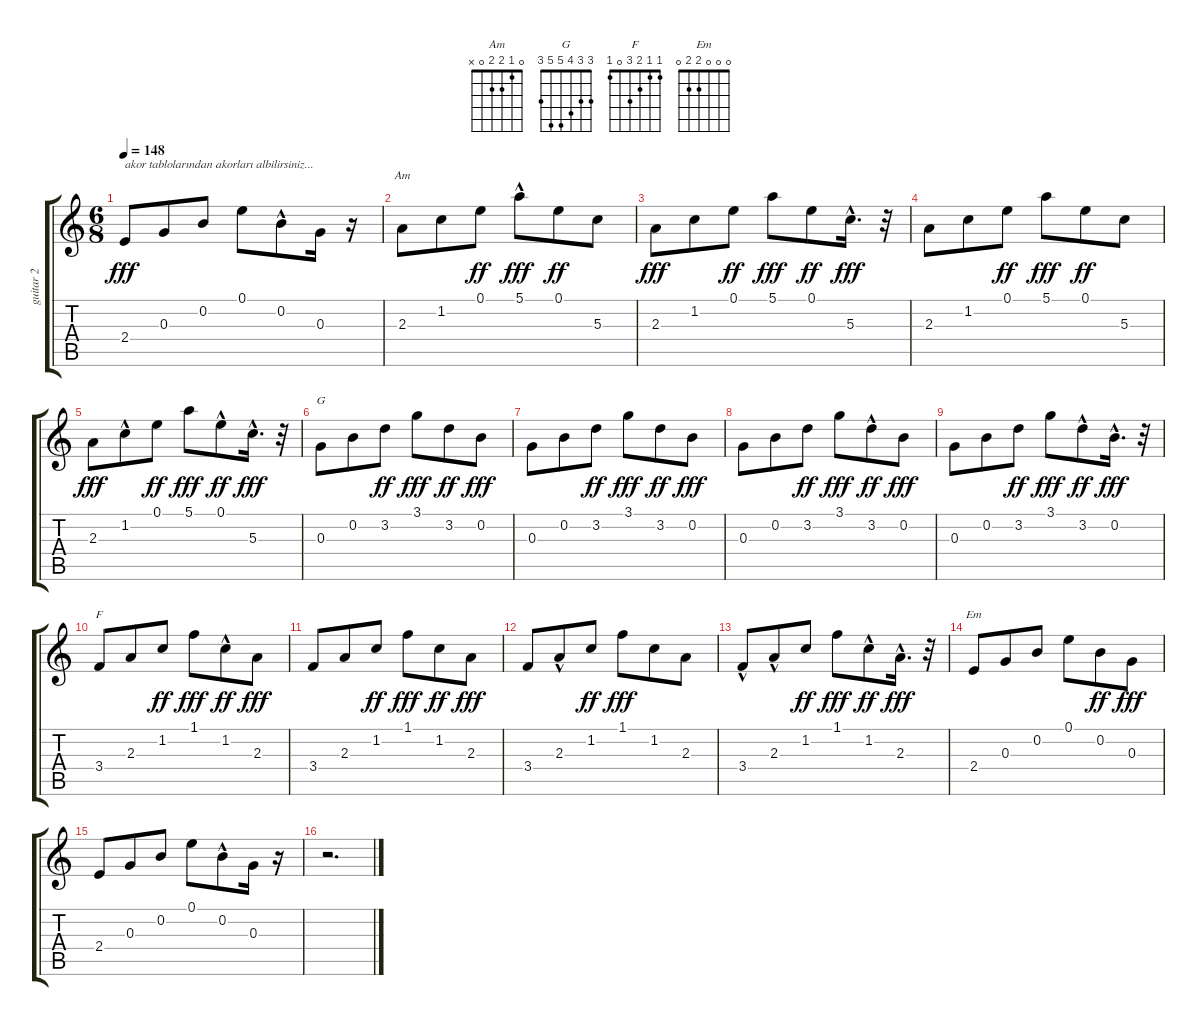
\track ("guitar 2" "guitar 2") {instrument acousticguitarsteel}
\staff {score tabs}
\tuning (E4 B3 G3 D3 A2 E2) {hide}
\chord ("Am" 0 1 2 2 0 x)
\chord ("G" 3 3 4 5 5 3)
\chord ("F" 1 1 2 3 0 1)
\chord ("Em" 0 0 0 2 2 0)
\ts (6 8)
\tempo 148
\clef g2
\ks c
2.4.8{txt "akor tablolarından akorları albilirsiniz..." dy fff} 0.3.8 0.2.8 0.1.8 0.2{hac}.8 0.3.16 r.16 |
2.3.8{ch "Am"} 1.2.8 0.1.8{dy ff} 5.1{hac}.8{dy fff} 0.1.8{dy ff} 5.3.8 |
2.3.8{dy fff} 1.2.8 0.1.8{dy ff} 5.1.8{dy fff} 0.1.8{dy ff} 5.3{hac}.16{d dy fff} r.32 |
2.3.8 1.2.8 0.1.8{dy ff} 5.1.8{dy fff} 0.1.8{dy ff} 5.3.8 |
2.3.8{dy fff} 1.2{hac}.8 0.1.8{dy ff} 5.1.8{dy fff} 0.1{hac}.8{dy ff} 5.3{hac}.16{d dy fff} r.32 |
0.3.8{ch "G"} 0.2.8 3.2.8{dy ff} 3.1.8{dy fff} 3.2.8{dy ff} 0.2.8{dy fff} |
0.3.8 0.2.8 3.2.8{dy ff} 3.1.8{dy fff} 3.2.8{dy ff} 0.2.8{dy fff} |
0.3.8 0.2.8 3.2.8{dy ff} 3.1.8{dy fff} 3.2{hac}.8{dy ff} 0.2.8{dy fff} |
0.3.8 0.2.8 3.2.8{dy ff} 3.1.8{dy fff} 3.2{hac}.8{dy ff} 0.2{hac}.16{d dy fff} r.32 |
3.4.8{ch "F"} 2.3.8 1.2.8{dy ff} 1.1.8{dy fff} 1.2{hac}.8{dy ff} 2.3.8{dy fff} |
3.4.8 2.3.8 1.2.8{dy ff} 1.1.8{dy fff} 1.2.8{dy ff} 2.3.8{dy fff} |
3.4.8 2.3{hac}.8 1.2.8{dy ff} 1.1.8{dy fff} 1.2.8 2.3.8 |
3.4{hac}.8 2.3{hac}.8 1.2.8{dy ff} 1.1.8{dy fff} 1.2{hac}.8{dy ff} 2.3{hac}.16{d dy fff} r.32 |
2.4.8{ch "Em"} 0.3.8 0.2.8 0.1.8 0.2.8{dy ff} 0.3.8{dy fff} |
2.4.8 0.3.8 0.2.8 0.1.8 0.2{hac}.8 0.3.16 r.16 |
r.2{d}
